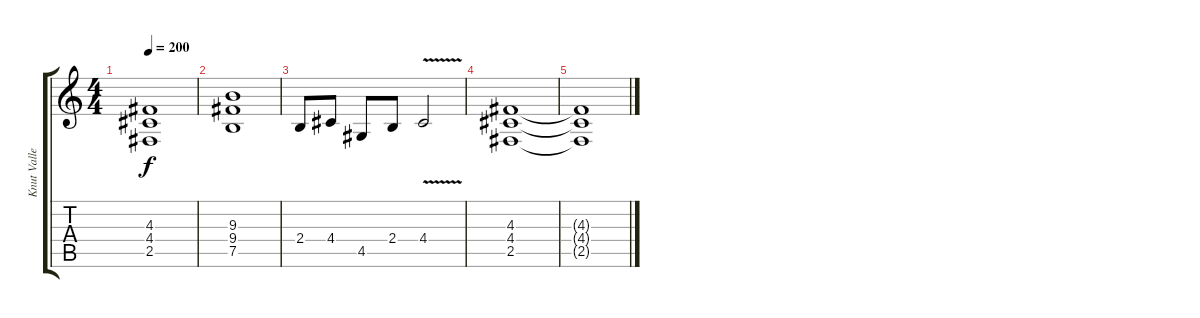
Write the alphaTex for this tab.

\track ("Knut Valle" "Knut Valle") {instrument distortionguitar}
\staff {score tabs}
\tuning (B3 Gb3 D3 A2 E2 B1) {hide}
\ts (4 4)
\tempo 200
\clef g2
\ks c
(4.3{t} 4.4{t} 2.5{t}).1{dy f} |
(9.3 9.4 7.5).1 |
2.4.8 4.4.8 4.5.8 2.4.8 4.4{v}.2 |
(4.3 4.4 2.5).1 |
(4.3{t} 4.4{t} 2.5{t}).1
